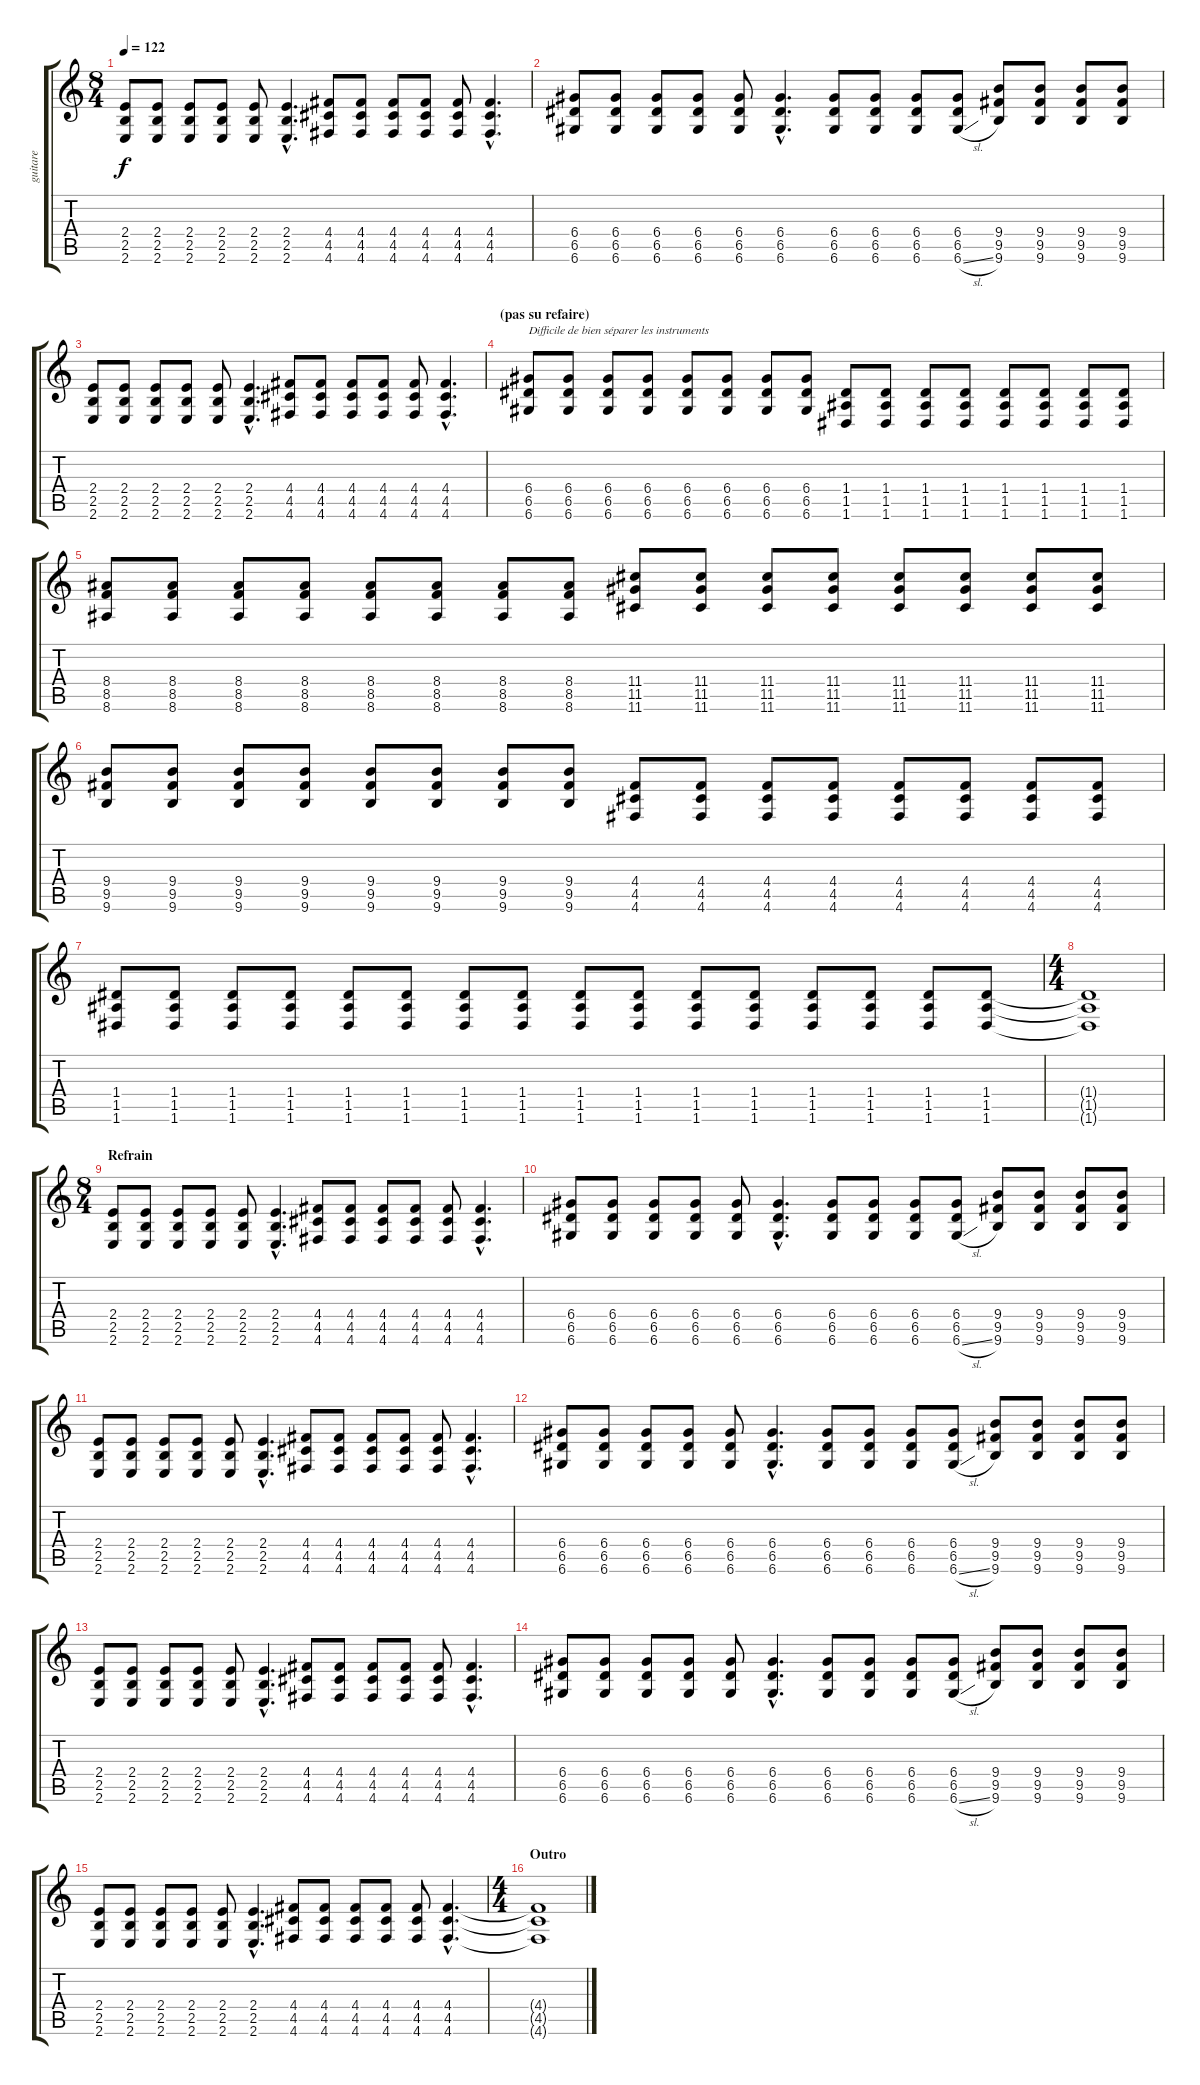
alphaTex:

\track ("guitare" "guitare") {instrument distortionguitar}
\staff {score tabs}
\tuning (E4 B3 G3 D3 A2 D2) {hide}
\ts (8 4)
\tempo 122
\clef g2
\ks c
(2.4 2.5 2.6).8{dy f} (2.4 2.5 2.6).8 (2.4 2.5 2.6).8 (2.4 2.5 2.6).8 (2.4 2.5 2.6).8 (2.4{hac} 2.5{hac} 2.6{hac}).4{d} (4.4 4.5 4.6).8 (4.4 4.5 4.6).8 (4.4 4.5 4.6).8 (4.4 4.5 4.6).8 (4.4 4.5 4.6).8 (4.4{hac} 4.5{hac} 4.6{hac}).4{d} |
(6.4 6.5 6.6).8 (6.4 6.5 6.6).8 (6.4 6.5 6.6).8 (6.4 6.5 6.6).8 (6.4 6.5 6.6).8 (6.4{hac} 6.5{hac} 6.6{hac}).4{d} (6.4 6.5 6.6).8 (6.4 6.5 6.6).8 (6.4 6.5 6.6).8 (6.4 6.5 6.6{sl}).8 (9.4 9.5 9.6).8 (9.4 9.5 9.6).8 (9.4 9.5 9.6).8 (9.4 9.5 9.6).8 |
(2.4 2.5 2.6).8 (2.4 2.5 2.6).8 (2.4 2.5 2.6).8 (2.4 2.5 2.6).8 (2.4 2.5 2.6).8 (2.4{hac} 2.5{hac} 2.6{hac}).4{d} (4.4 4.5 4.6).8 (4.4 4.5 4.6).8 (4.4 4.5 4.6).8 (4.4 4.5 4.6).8 (4.4 4.5 4.6).8 (4.4{hac} 4.5{hac} 4.6{hac}).4{d} |
\section ("" "(pas su refaire)")
(6.4 6.5 6.6).8{txt "Difficile de bien séparer les instruments"} (6.4 6.5 6.6).8 (6.4 6.5 6.6).8 (6.4 6.5 6.6).8 (6.4 6.5 6.6).8 (6.4 6.5 6.6).8 (6.4 6.5 6.6).8 (6.4 6.5 6.6).8 (1.4 1.5 1.6).8 (1.4 1.5 1.6).8 (1.4 1.5 1.6).8 (1.4 1.5 1.6).8 (1.4 1.5 1.6).8 (1.4 1.5 1.6).8 (1.4 1.5 1.6).8 (1.4 1.5 1.6).8 |
(8.4 8.5 8.6).8 (8.4 8.5 8.6).8 (8.4 8.5 8.6).8 (8.4 8.5 8.6).8 (8.4 8.5 8.6).8 (8.4 8.5 8.6).8 (8.4 8.5 8.6).8 (8.4 8.5 8.6).8 (11.4 11.5 11.6).8 (11.4 11.5 11.6).8 (11.4 11.5 11.6).8 (11.4 11.5 11.6).8 (11.4 11.5 11.6).8 (11.4 11.5 11.6).8 (11.4 11.5 11.6).8 (11.4 11.5 11.6).8 |
(9.4 9.5 9.6).8 (9.4 9.5 9.6).8 (9.4 9.5 9.6).8 (9.4 9.5 9.6).8 (9.4 9.5 9.6).8 (9.4 9.5 9.6).8 (9.4 9.5 9.6).8 (9.4 9.5 9.6).8 (4.4 4.5 4.6).8 (4.4 4.5 4.6).8 (4.4 4.5 4.6).8 (4.4 4.5 4.6).8 (4.4 4.5 4.6).8 (4.4 4.5 4.6).8 (4.4 4.5 4.6).8 (4.4 4.5 4.6).8 |
(1.4 1.5 1.6).8 (1.4 1.5 1.6).8 (1.4 1.5 1.6).8 (1.4 1.5 1.6).8 (1.4 1.5 1.6).8 (1.4 1.5 1.6).8 (1.4 1.5 1.6).8 (1.4 1.5 1.6).8 (1.4 1.5 1.6).8 (1.4 1.5 1.6).8 (1.4 1.5 1.6).8 (1.4 1.5 1.6).8 (1.4 1.5 1.6).8 (1.4 1.5 1.6).8 (1.4 1.5 1.6).8 (1.4 1.5 1.6).8 |
\ts (4 4)
(1.4{t} 1.5{t} 1.6{t}).1{volume 0} |
\ts (8 4)
\section ("" "Refrain")
(2.4 2.5 2.6).8{volume 12} (2.4 2.5 2.6).8 (2.4 2.5 2.6).8 (2.4 2.5 2.6).8 (2.4 2.5 2.6).8 (2.4{hac} 2.5{hac} 2.6{hac}).4{d} (4.4 4.5 4.6).8 (4.4 4.5 4.6).8 (4.4 4.5 4.6).8 (4.4 4.5 4.6).8 (4.4 4.5 4.6).8 (4.4{hac} 4.5{hac} 4.6{hac}).4{d} |
(6.4 6.5 6.6).8 (6.4 6.5 6.6).8 (6.4 6.5 6.6).8 (6.4 6.5 6.6).8 (6.4 6.5 6.6).8 (6.4{hac} 6.5{hac} 6.6{hac}).4{d} (6.4 6.5 6.6).8 (6.4 6.5 6.6).8 (6.4 6.5 6.6).8 (6.4 6.5 6.6{sl}).8 (9.4 9.5 9.6).8 (9.4 9.5 9.6).8 (9.4 9.5 9.6).8 (9.4 9.5 9.6).8 |
(2.4 2.5 2.6).8 (2.4 2.5 2.6).8 (2.4 2.5 2.6).8 (2.4 2.5 2.6).8 (2.4 2.5 2.6).8 (2.4{hac} 2.5{hac} 2.6{hac}).4{d} (4.4 4.5 4.6).8 (4.4 4.5 4.6).8 (4.4 4.5 4.6).8 (4.4 4.5 4.6).8 (4.4 4.5 4.6).8 (4.4{hac} 4.5{hac} 4.6{hac}).4{d} |
(6.4 6.5 6.6).8 (6.4 6.5 6.6).8 (6.4 6.5 6.6).8 (6.4 6.5 6.6).8 (6.4 6.5 6.6).8 (6.4{hac} 6.5{hac} 6.6{hac}).4{d} (6.4 6.5 6.6).8 (6.4 6.5 6.6).8 (6.4 6.5 6.6).8 (6.4 6.5 6.6{sl}).8 (9.4 9.5 9.6).8 (9.4 9.5 9.6).8 (9.4 9.5 9.6).8 (9.4 9.5 9.6).8 |
(2.4 2.5 2.6).8 (2.4 2.5 2.6).8 (2.4 2.5 2.6).8 (2.4 2.5 2.6).8 (2.4 2.5 2.6).8 (2.4{hac} 2.5{hac} 2.6{hac}).4{d} (4.4 4.5 4.6).8 (4.4 4.5 4.6).8 (4.4 4.5 4.6).8 (4.4 4.5 4.6).8 (4.4 4.5 4.6).8 (4.4{hac} 4.5{hac} 4.6{hac}).4{d} |
(6.4 6.5 6.6).8 (6.4 6.5 6.6).8 (6.4 6.5 6.6).8 (6.4 6.5 6.6).8 (6.4 6.5 6.6).8 (6.4{hac} 6.5{hac} 6.6{hac}).4{d} (6.4 6.5 6.6).8 (6.4 6.5 6.6).8 (6.4 6.5 6.6).8 (6.4 6.5 6.6{sl}).8 (9.4 9.5 9.6).8 (9.4 9.5 9.6).8 (9.4 9.5 9.6).8 (9.4 9.5 9.6).8 |
(2.4 2.5 2.6).8 (2.4 2.5 2.6).8 (2.4 2.5 2.6).8 (2.4 2.5 2.6).8 (2.4 2.5 2.6).8 (2.4{hac} 2.5{hac} 2.6{hac}).4{d} (4.4 4.5 4.6).8 (4.4 4.5 4.6).8 (4.4 4.5 4.6).8 (4.4 4.5 4.6).8 (4.4 4.5 4.6).8 (4.4{hac} 4.5{hac} 4.6{hac}).4{d} |
\ts (4 4)
\section ("" "Outro")
(4.4{t} 4.5{t} 4.6{t}).1{volume 7}
